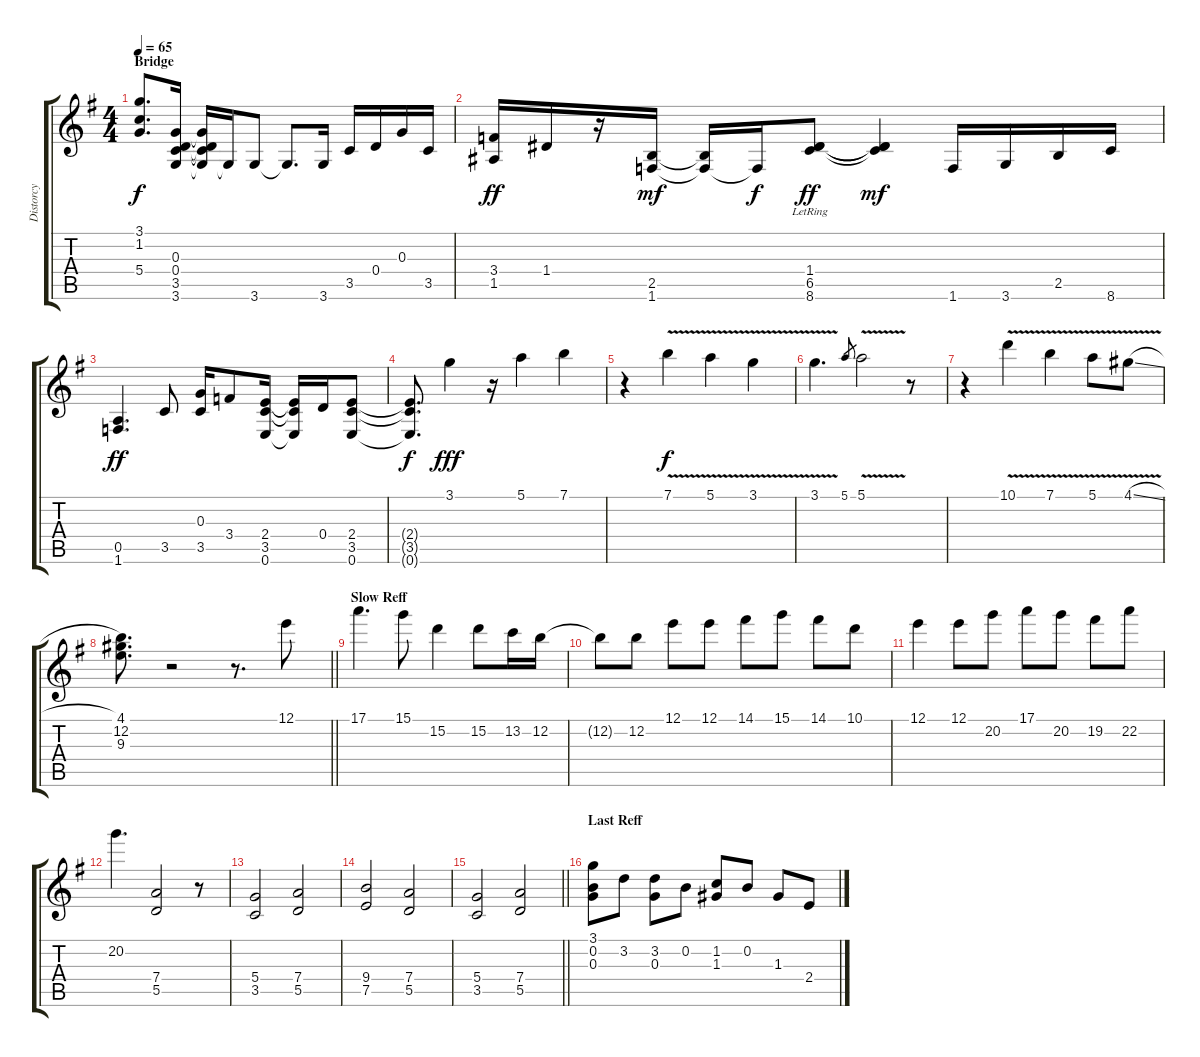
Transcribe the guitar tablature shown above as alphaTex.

\track ("Distorcy" "Distorcy") {instrument overdrivenguitar}
\staff {score tabs}
\tuning (E4 B3 G3 D3 A2 E2) {hide}
\ts (4 4)
\section ("" "Bridge")
\tempo 65
\clef g2
\ks g
(3.1 1.2 5.4).8{d dy f} (0.3 0.4 3.5 3.6).16 (0.3{t} 0.4{t} 3.5{t} 3.6{t}).16 3.6{t}.16 3.6.8 3.6{t}.8{d} 3.6.16 3.5.16 0.4.16 0.3.16 3.5.16 |
(3.4 1.5).16{dy ff beam Up} 1.4.16 r.16 (2.5 1.6).16{dy mf} (2.5{t} 1.6{t}).16 1.6{t}.16{dy f} (1.4{lr} 6.5 8.6).8{dy ff} (1.4{t} 6.5{t} 8.6{t}).4{dy mf} 1.6.16 3.6.16 2.5.16 8.6.16 |
(0.5 1.6).4{d dy ff} 3.5.8 (0.3 3.5).16 3.4.8 (2.4 3.5 0.6).16 (2.4{t} 3.5{t} 0.6{t}).16 0.4.16 (2.4 3.5 0.6).8 |
(2.4{t} 3.5{t} 0.6{t}).8{d dy f} 3.1.4{dy fff} r.16 5.1.4 7.1.4 |
r.4 7.1{v}.4{dy f} 5.1{v}.4 3.1{v}.4 |
3.1{v}.4{d} 5.1.8{gr} 5.1{v}.2 r.8 |
r.4 10.1{v}.4 7.1{v}.4 5.1{v}.8 4.1{v sl}.8 |
\barLineRight lightlight
(4.1 12.2 9.3).8{d} r.2 r.8{d} 12.1.8 |
\section ("" "Slow Reff")
17.1.4{d} 15.1.8 15.2.4 15.2.8 13.2.16 12.2.16 |
12.2{t}.8 12.2.8 12.1.8 12.1.8 14.1.8 15.1.8 14.1.8 10.1.8 |
12.1.4 12.1.8 20.2.8 17.1.8 20.2.8 19.2.8 22.2.8 |
20.2.4{d} (7.4 5.5).2 r.8 |
(5.4 3.5).2 (7.4 5.5).2 |
(9.4 7.5).2 (7.4 5.5).2 |
\barLineRight lightlight
(5.4 3.5).2 (7.4 5.5).2 |
\section ("" "Last Reff")
(3.1 0.2 0.3).8 3.2.8 (3.2 0.3).8 0.2.8 (1.2 1.3).8 0.2.8 1.3.8 2.4.8
